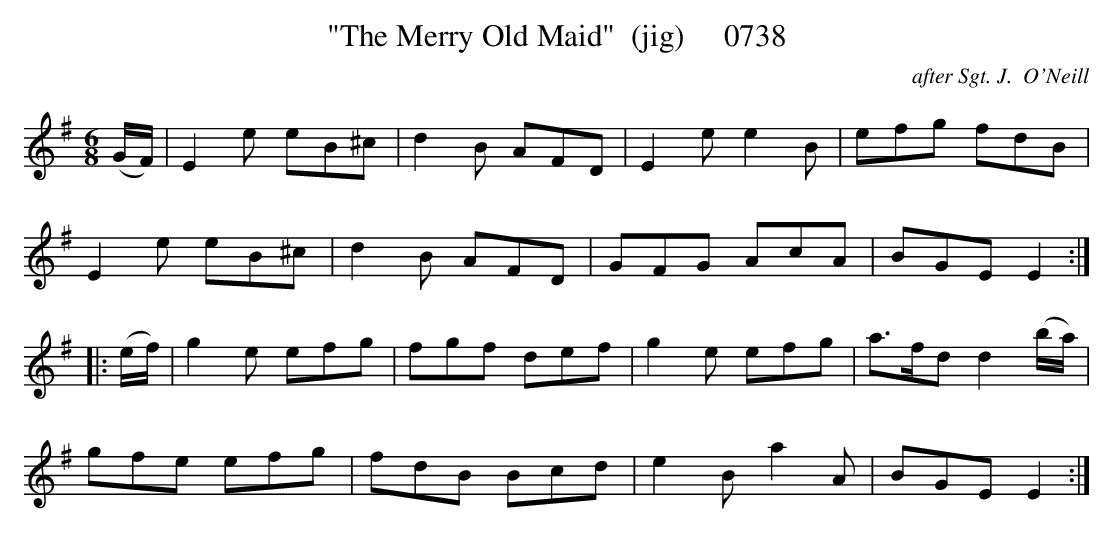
X:1
T:"The Merry Old Maid"  (jig)     0738
C:after Sgt. J.  O'Neill
BRENNAN July 2003 (HTTP://WWW.SOSYOURMOM.COM)
M:6/8
L:1/8
K:G
(G/2F/2)|E2e eB^c|d2B AFD|E2e e2B|efg fdB|
E2e eB^c|d2B AFD|GFG AcA|BGE E2:|
|:(e/2f/2)|g2e efg|fgf def|g2e efg|a3/2f/2d d2(b/2a/2)|
gfe efg|fdB Bcd|e2B a2A|BGE E2:|
